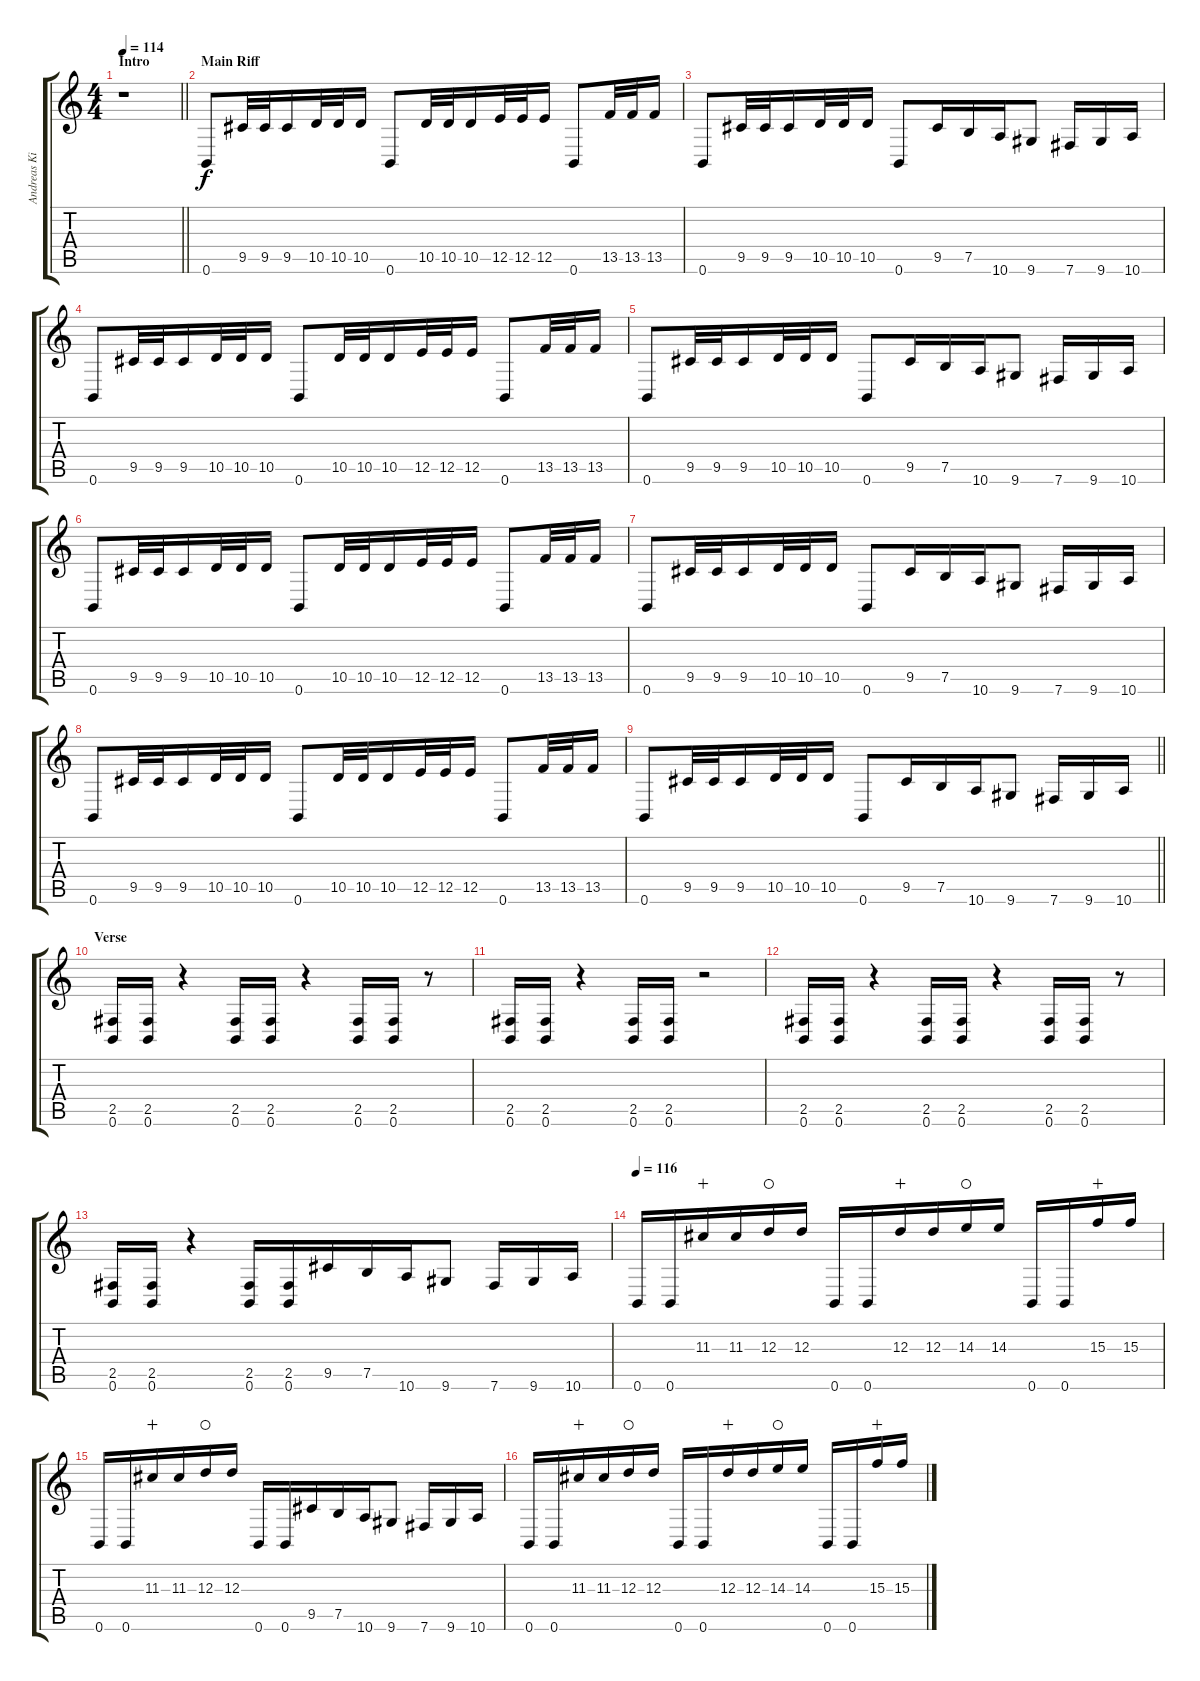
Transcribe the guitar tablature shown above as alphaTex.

\track ("Andreas Kisser" "Andreas Ki") {instrument distortionguitar}
\staff {score tabs}
\tuning (B3 Gb3 D3 A2 E2 B1) {hide}
\ts (4 4)
\section ("" "Intro")
\tempo 114
\clef g2
\barLineRight lightlight
\ks c
r.1{dy f instrument distortionguitar} |
\section ("" "Main Riff")
0.6.8 9.5.32 9.5.32 9.5.16{beam merge} 10.5.32 10.5.32 10.5.16{beam split} 0.6.8{beam merge} 10.5.32 10.5.32 10.5.16 12.5.32 12.5.32 12.5.16 0.6.8 13.5.32 13.5.32 13.5.16 |
0.6.8 9.5.32 9.5.32 9.5.16{beam merge} 10.5.32 10.5.32 10.5.16{beam split} 0.6.8{beam merge} 9.5.16 7.5.16 10.6.16 9.6.8 7.6.16 9.6.16 10.6.16 |
0.6.8 9.5.32 9.5.32 9.5.16{beam merge} 10.5.32 10.5.32 10.5.16{beam split} 0.6.8{beam merge} 10.5.32 10.5.32 10.5.16 12.5.32 12.5.32 12.5.16 0.6.8 13.5.32 13.5.32 13.5.16 |
0.6.8 9.5.32 9.5.32 9.5.16{beam merge} 10.5.32 10.5.32 10.5.16{beam split} 0.6.8{beam merge} 9.5.16 7.5.16 10.6.16 9.6.8 7.6.16 9.6.16 10.6.16 |
0.6.8 9.5.32 9.5.32 9.5.16{beam merge} 10.5.32 10.5.32 10.5.16{beam split} 0.6.8{beam merge} 10.5.32 10.5.32 10.5.16 12.5.32 12.5.32 12.5.16 0.6.8 13.5.32 13.5.32 13.5.16 |
0.6.8 9.5.32 9.5.32 9.5.16{beam merge} 10.5.32 10.5.32 10.5.16{beam split} 0.6.8{beam merge} 9.5.16 7.5.16 10.6.16 9.6.8 7.6.16 9.6.16 10.6.16 |
0.6.8 9.5.32 9.5.32 9.5.16{beam merge} 10.5.32 10.5.32 10.5.16{beam split} 0.6.8{beam merge} 10.5.32 10.5.32 10.5.16 12.5.32 12.5.32 12.5.16 0.6.8 13.5.32 13.5.32 13.5.16 |
\barLineRight lightlight
0.6.8 9.5.32 9.5.32 9.5.16{beam merge} 10.5.32 10.5.32 10.5.16{beam split} 0.6.8{beam merge} 9.5.16 7.5.16 10.6.16 9.6.8 7.6.16 9.6.16 10.6.16 |
\section ("" "Verse")
(2.5 0.6).16 (2.5 0.6).16 r.4 (2.5 0.6).16 (2.5 0.6).16 r.4 (2.5 0.6).16 (2.5 0.6).16 r.8 |
(2.5 0.6).16 (2.5 0.6).16 r.4 (2.5 0.6).16 (2.5 0.6).16 r.2 |
(2.5 0.6).16 (2.5 0.6).16 r.4 (2.5 0.6).16 (2.5 0.6).16 r.4 (2.5 0.6).16 (2.5 0.6).16 r.8 |
(2.5 0.6).16 (2.5 0.6).16 r.4 (2.5 0.6).16 (2.5 0.6).16{beam merge} 9.5.16 7.5.16 10.6.16 9.6.8 7.6.16 9.6.16 10.6.16 |
\tempo 116
0.6.16 0.6.16 11.3.16{wahc} 11.3.16{beam merge} 12.3.16{waho} 12.3.16{beam split} 0.6.16 0.6.16{beam merge} 12.3.16{wahc} 12.3.16 14.3.16{waho} 14.3.16 0.6.16 0.6.16 15.3.16{wahc} 15.3.16 |
0.6.16 0.6.16 11.3.16{wahc} 11.3.16{beam merge} 12.3.16{waho} 12.3.16{beam split} 0.6.16 0.6.16{beam merge} 9.5.16 7.5.16 10.6.16 9.6.8 7.6.16 9.6.16 10.6.16 |
0.6.16 0.6.16 11.3.16{wahc} 11.3.16{beam merge} 12.3.16{waho} 12.3.16{beam split} 0.6.16 0.6.16{beam merge} 12.3.16{wahc} 12.3.16 14.3.16{waho} 14.3.16 0.6.16 0.6.16 15.3.16{wahc} 15.3.16
